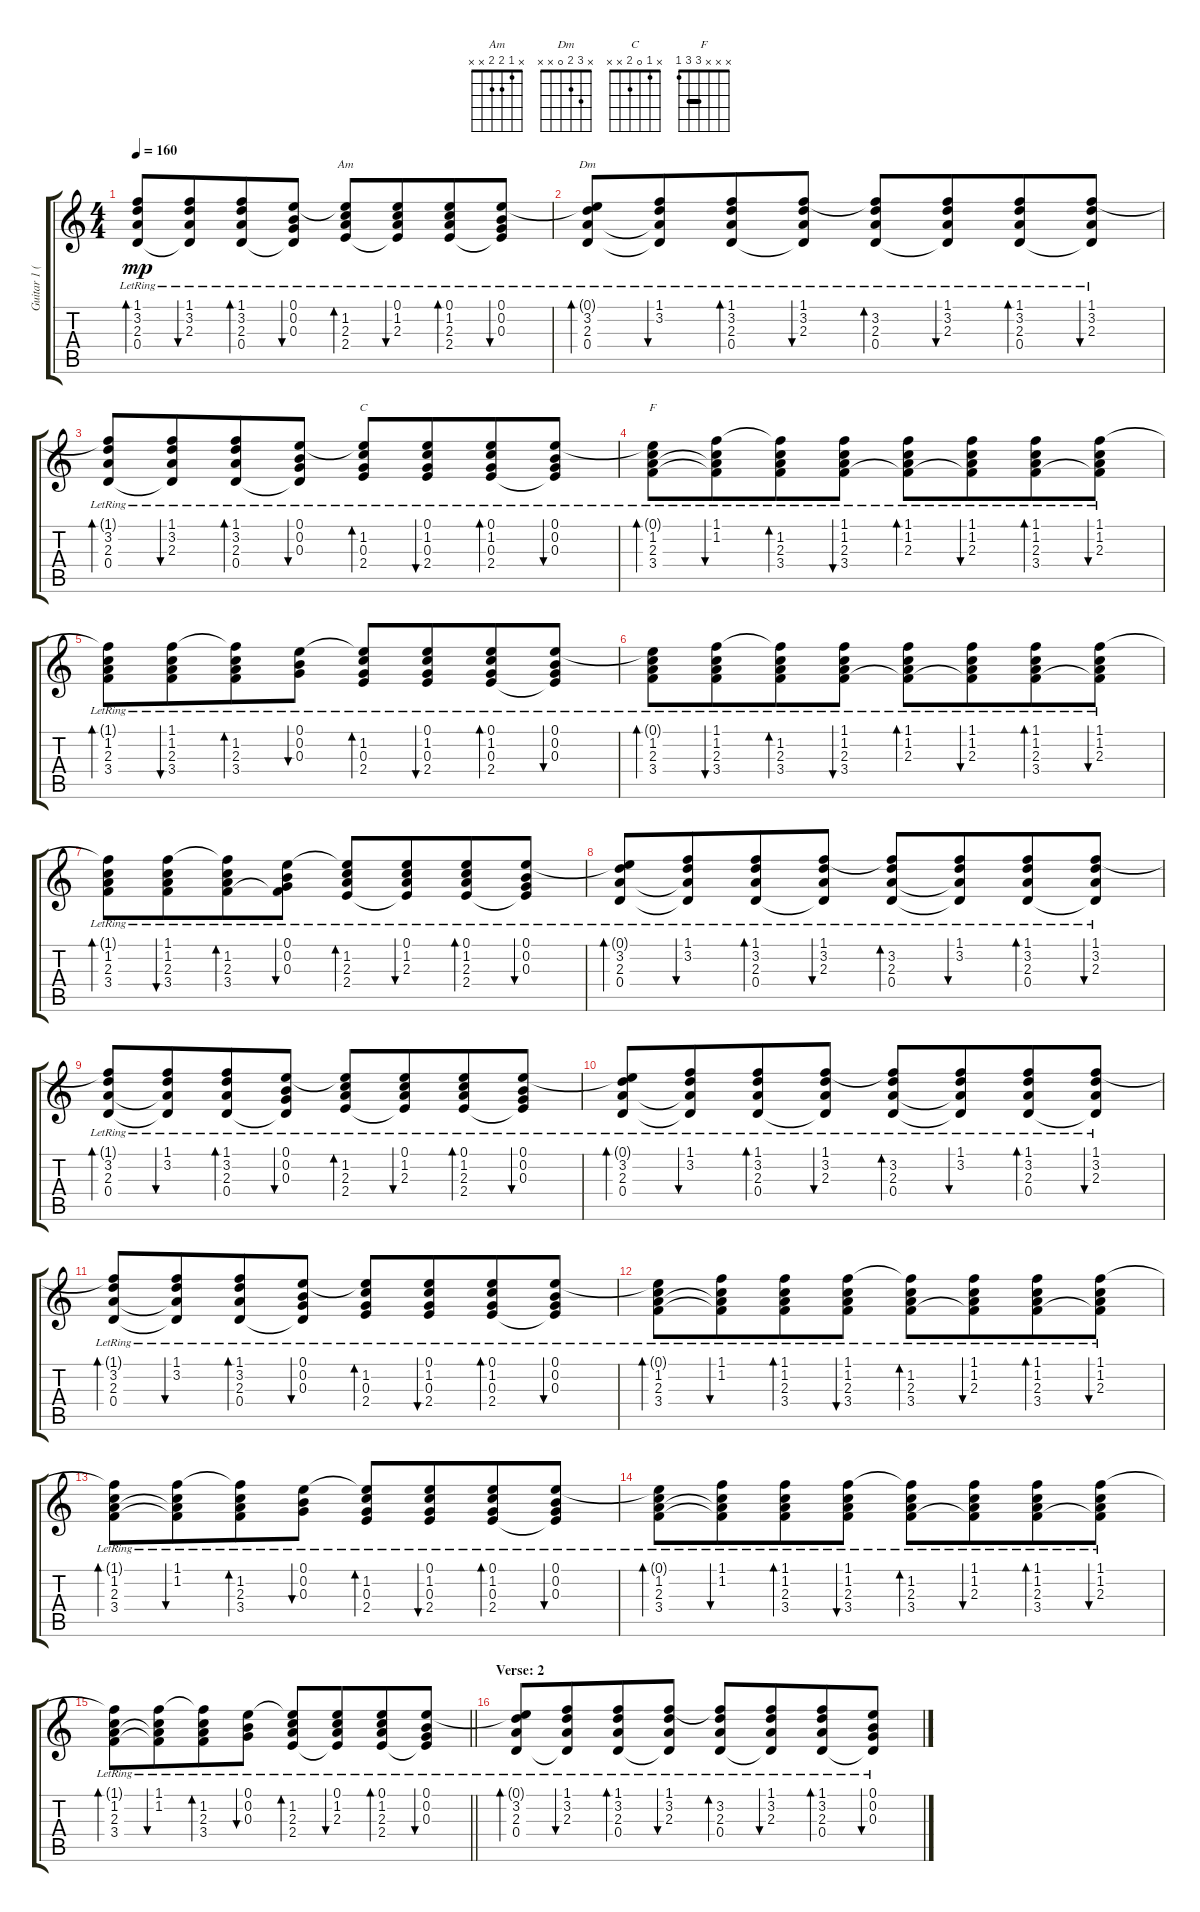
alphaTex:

\track ("Guitar 1 (Ruythm)" "Guitar 1 (") {instrument acousticguitarsteel}
\staff {score tabs}
\tuning (E4 B3 G3 D3 A2 E2) {hide}
\chord ("Am" x 1 2 2 x x)
\chord ("Dm" x 3 2 0 x x)
\chord ("C" x 1 0 2 x x)
\chord ("F" x x x 3 3 1) {barre 3}
\ts (4 4)
\tempo 160
\clef g2
\ks c
(1.1{t} 3.2{lr} 2.3{lr} 0.4{lr}).8{bd 60 dy mp} (1.1{lr} 3.2{lr} 2.3{lr} 0.4{t}).8{bu 60 beam merge} (1.1{lr} 3.2{lr} 2.3{lr} 0.4{lr}).8{bd 60} (0.1{lr} 0.2{lr} 0.3{lr} 0.4{t}).8{bu 60} (0.1{t} 1.2{lr} 2.3{lr} 2.4{lr}).8{bd 60 ch "Am"} (0.1{lr} 1.2{lr} 2.3{lr} 2.4{t}).8{bu 60 beam merge} (0.1{lr} 1.2{lr} 2.3{lr} 2.4{lr}).8{bd 60} (0.1{lr} 0.2{lr} 0.3{lr} 2.4{t}).8{bu 60} |
(0.1{t} 3.2{lr} 2.3{lr} 0.4{lr}).8{bd 60 ch "Dm"} (1.1{lr} 3.2{lr} 2.3{t} 0.4{t}).8{bu 60 beam merge} (1.1{lr} 3.2{lr} 2.3{lr} 0.4{lr}).8{bd 60} (1.1{lr} 3.2{lr} 2.3{lr} 0.4{t}).8{bu 60} (1.1{t} 3.2{lr} 2.3{lr} 0.4{lr}).8{bd 60} (1.1{lr} 3.2{lr} 2.3{lr} 0.4{t}).8{bu 60 beam merge} (1.1{lr} 3.2{lr} 2.3{lr} 0.4{lr}).8{bd 60} (1.1{lr} 3.2{lr} 2.3{lr} 0.4{t}).8{bu 60} |
(1.1{t} 3.2{lr} 2.3{lr} 0.4{lr}).8{bd 60} (1.1{lr} 3.2{lr} 2.3{lr} 0.4{t}).8{bu 60 beam merge} (1.1{lr} 3.2{lr} 2.3{lr} 0.4{lr}).8{bd 60} (0.1{lr} 0.2{lr} 0.3{lr} 0.4{t}).8{bu 60} (0.1{t} 1.2{lr} 0.3{lr} 2.4{lr}).8{bd 60 ch "C"} (0.1{lr} 1.2{lr} 0.3{lr} 2.4{lr}).8{bu 60 beam merge} (0.1{lr} 1.2{lr} 0.3{lr} 2.4{lr}).8{bd 60} (0.1{lr} 0.2{lr} 0.3{lr} 2.4{t}).8{bu 60} |
(0.1{t} 1.2{lr} 2.3{lr} 3.4{lr}).8{bd 60 ch "F"} (1.1{lr} 1.2{lr} 2.3{t} 3.4{t}).8{bu 60 beam merge} (1.1{t} 1.2{lr} 2.3{lr} 3.4{lr}).8{bd 60} (1.1{lr} 1.2{lr} 2.3{lr} 3.4).8{bu 60} (1.1 1.2{lr} 2.3{lr} 3.4{t}).8{bd 60} (1.1{lr} 1.2{lr} 2.3{lr} 3.4{t}).8{bu 60 beam merge} (1.1{lr} 1.2{lr} 2.3{lr} 3.4{lr}).8{bd 60} (1.1{lr} 1.2{lr} 2.3{lr} 3.4{t}).8{bu 60} |
(1.1{t} 1.2{lr} 2.3{lr} 3.4{lr}).8{bd 60} (1.1{lr} 1.2{lr} 2.3{lr} 3.4).8{bu 60 beam merge} (1.1{t} 1.2{lr} 2.3{lr} 3.4{lr}).8{bd 60} (0.1{lr} 0.2{lr} 0.3{lr}).8{bu 60} (0.1{t} 1.2{lr} 0.3{lr} 2.4{lr}).8{bd 60} (0.1{lr} 1.2{lr} 0.3{lr} 2.4).8{bu 60 beam merge} (0.1 1.2{lr} 0.3{lr} 2.4{lr}).8{bd 60} (0.1{lr} 0.2{lr} 0.3{lr} 2.4{t}).8{bu 60} |
(0.1{t} 1.2{lr} 2.3{lr} 3.4{lr}).8{bd 60} (1.1{lr} 1.2{lr} 2.3{lr} 3.4).8{bu 60 beam merge} (1.1{t} 1.2{lr} 2.3{lr} 3.4{lr}).8{bd 60} (1.1{lr} 1.2{lr} 2.3{lr} 3.4).8{bu 60} (1.1 1.2{lr} 2.3{lr} 3.4{t}).8{bd 60} (1.1{lr} 1.2{lr} 2.3{lr} 3.4{t}).8{bu 60 beam merge} (1.1{lr} 1.2{lr} 2.3{lr} 3.4{lr}).8{bd 60} (1.1{lr} 1.2{lr} 2.3{lr} 3.4{t}).8{bu 60} |
(1.1{t} 1.2{lr} 2.3{lr} 3.4{lr}).8{bd 60} (1.1{lr} 1.2{lr} 2.3{lr} 3.4).8{bu 60 beam merge} (1.1{t} 1.2{lr} 2.3{lr} 3.4{lr}).8{bd 60} (0.1{lr} 0.2{lr} 0.3{lr} 3.4{t}).8{bu 60} (0.1{t} 1.2{lr} 2.3{lr} 2.4{lr}).8{bd 60} (0.1{lr} 1.2{lr} 2.3{lr} 2.4{t}).8{bu 60 beam merge} (0.1 1.2{lr} 2.3{lr} 2.4{lr}).8{bd 60} (0.1{lr} 0.2{lr} 0.3{lr} 2.4{t}).8{bu 60} |
(0.1{t} 3.2{lr} 2.3{lr} 0.4{lr}).8{bd 60} (1.1{lr} 3.2{lr} 2.3{t} 0.4{t}).8{bu 60 beam merge} (1.1{lr} 3.2{lr} 2.3{lr} 0.4{lr}).8{bd 60} (1.1{lr} 3.2{lr} 2.3{lr} 0.4{t}).8{bu 60} (1.1{t} 3.2{lr} 2.3{lr} 0.4{lr}).8{bd 60} (1.1{lr} 3.2{lr} 2.3{t} 0.4{t}).8{bu 60 beam merge} (1.1{lr} 3.2{lr} 2.3{lr} 0.4{lr}).8{bd 60} (1.1{lr} 3.2{lr} 2.3{lr} 0.4{t}).8{bu 60} |
(1.1{t} 3.2{lr} 2.3{lr} 0.4{lr}).8{bd 60} (1.1{lr} 3.2{lr} 2.3{t} 0.4{t}).8{bu 60 beam merge} (1.1{lr} 3.2{lr} 2.3{lr} 0.4{lr}).8{bd 60} (0.1{lr} 0.2{lr} 0.3{lr} 0.4{t}).8{bu 60} (0.1{t} 1.2{lr} 2.3{lr} 2.4{lr}).8{bd 60} (0.1{lr} 1.2{lr} 2.3{lr} 2.4{t}).8{bu 60 beam merge} (0.1{lr} 1.2{lr} 2.3{lr} 2.4{lr}).8{bd 60} (0.1{lr} 0.2{lr} 0.3{lr} 2.4{t}).8{bu 60} |
(0.1{t} 3.2{lr} 2.3{lr} 0.4{lr}).8{bd 60} (1.1{lr} 3.2{lr} 2.3{t} 0.4{t}).8{bu 60 beam merge} (1.1{lr} 3.2{lr} 2.3{lr} 0.4{lr}).8{bd 60} (1.1{lr} 3.2{lr} 2.3{lr} 0.4{t}).8{bu 60} (1.1{t} 3.2{lr} 2.3{lr} 0.4{lr}).8{bd 60} (1.1{lr} 3.2{lr} 2.3{t} 0.4{t}).8{bu 60 beam merge} (1.1{lr} 3.2{lr} 2.3{lr} 0.4{lr}).8{bd 60} (1.1{lr} 3.2{lr} 2.3{lr} 0.4{t}).8{bu 60} |
(1.1{t} 3.2{lr} 2.3{lr} 0.4{lr}).8{bd 60} (1.1{lr} 3.2{lr} 2.3{t} 0.4{t}).8{bu 60 beam merge} (1.1{lr} 3.2{lr} 2.3{lr} 0.4{lr}).8{bd 60} (0.1{lr} 0.2{lr} 0.3{lr} 0.4{t}).8{bu 60} (0.1{t} 1.2{lr} 0.3{lr} 2.4{lr}).8{bd 60} (0.1{lr} 1.2{lr} 0.3{lr} 2.4{lr}).8{bu 60 beam merge} (0.1{lr} 1.2{lr} 0.3{lr} 2.4{lr}).8{bd 60} (0.1{lr} 0.2{lr} 0.3{lr} 2.4{t}).8{bu 60} |
(0.1{t} 1.2{lr} 2.3{lr} 3.4{lr}).8{bd 60} (1.1{lr} 1.2{lr} 2.3{t} 3.4{t}).8{bu 60 beam merge} (1.1 1.2{lr} 2.3{lr} 3.4{lr}).8{bd 60} (1.1{lr} 1.2{lr} 2.3{lr} 3.4).8{bu 60} (1.1{t} 1.2{lr} 2.3{lr} 3.4).8{bd 60} (1.1{lr} 1.2{lr} 2.3{lr} 3.4{t}).8{bu 60 beam merge} (1.1{lr} 1.2{lr} 2.3{lr} 3.4{lr}).8{bd 60} (1.1{lr} 1.2{lr} 2.3{lr} 3.4{t}).8{bu 60} |
(1.1{t} 1.2{lr} 2.3{lr} 3.4{lr}).8{bd 60} (1.1{lr} 1.2{lr} 2.3{t} 3.4{t}).8{bu 60 beam merge} (1.1{t} 1.2{lr} 2.3{lr} 3.4{lr}).8{bd 60} (0.1{lr} 0.2{lr} 0.3{lr}).8{bu 60} (0.1{t} 1.2{lr} 0.3{lr} 2.4{lr}).8{bd 60} (0.1{lr} 1.2{lr} 0.3{lr} 2.4).8{bu 60 beam merge} (0.1 1.2{lr} 0.3{lr} 2.4{lr}).8{bd 60} (0.1{lr} 0.2{lr} 0.3{lr} 2.4{t}).8{bu 60} |
(0.1{t} 1.2{lr} 2.3{lr} 3.4{lr}).8{bd 60} (1.1{lr} 1.2{lr} 2.3{t} 3.4{t}).8{bu 60 beam merge} (1.1 1.2{lr} 2.3{lr} 3.4{lr}).8{bd 60} (1.1{lr} 1.2{lr} 2.3{lr} 3.4).8{bu 60} (1.1{t} 1.2{lr} 2.3{lr} 3.4).8{bd 60} (1.1{lr} 1.2{lr} 2.3{lr} 3.4{t}).8{bu 60 beam merge} (1.1{lr} 1.2{lr} 2.3{lr} 3.4{lr}).8{bd 60} (1.1{lr} 1.2{lr} 2.3{lr} 3.4{t}).8{bu 60} |
\barLineRight lightlight
(1.1{t} 1.2{lr} 2.3{lr} 3.4{lr}).8{bd 60} (1.1{lr} 1.2{lr} 2.3{t} 3.4{t}).8{bu 60 beam merge} (1.1{t} 1.2{lr} 2.3{lr} 3.4{lr}).8{bd 60} (0.1{lr} 0.2{lr} 0.3{lr}).8{bu 60} (0.1{t} 1.2{lr} 2.3{lr} 2.4{lr}).8{bd 60} (0.1{lr} 1.2{lr} 2.3{lr} 2.4{t}).8{bu 60 beam merge} (0.1 1.2{lr} 2.3{lr} 2.4{lr}).8{bd 60} (0.1{lr} 0.2{lr} 0.3{lr} 2.4{t}).8{bu 60} |
\section ("" "Verse: 2")
(0.1{t} 3.2{lr} 2.3{lr} 0.4{lr}).8{bd 60} (1.1{lr} 3.2{lr} 2.3{lr} 0.4{t}).8{bu 60 beam merge} (1.1{lr} 3.2{lr} 2.3{lr} 0.4{lr}).8{bd 60} (1.1{lr} 3.2{lr} 2.3{lr} 0.4{t}).8{bu 60} (1.1{t} 3.2{lr} 2.3{lr} 0.4{lr}).8{bd 60} (1.1{lr} 3.2{lr} 2.3{lr} 0.4{t}).8{bu 60 beam merge} (1.1{lr} 3.2{lr} 2.3{lr} 0.4{lr}).8{bd 60} (0.1{lr} 0.2{lr} 0.3{lr} 0.4{t}).8{bu 60}
